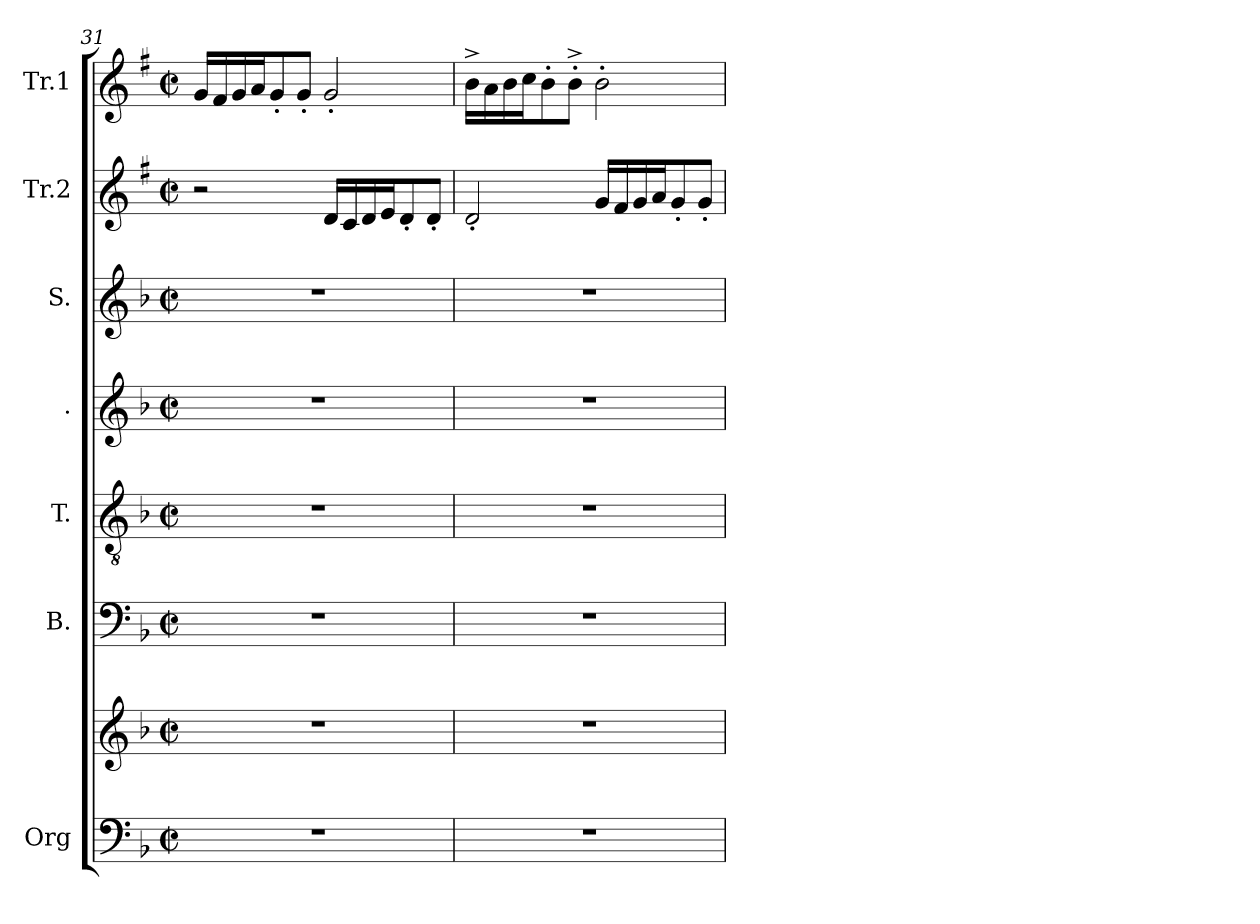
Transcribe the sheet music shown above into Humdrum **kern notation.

**kern	**kern	**kern	**kern	**kern	**kern	**kern	**kern
*part7	*part7	*part6	*part5	*part4	*part3	*part2	*part1
*staff8	*staff7	*staff6	*staff5	*staff4	*staff3	*staff2	*staff1
*I"Org	*	*I"B.	*I"T.	*I".	*I"S.	*I"Tr.2	*I"Tr.1
*	*	*I'B.	*I'T.	*	*I'S.	*I'Tr.2	*I'Tr.1
!!LO:LB:g=z
*clefF4	*clefG2	*clefF4	*clefGv2	*clefG2	*clefG2	*clefG2	*clefG2
*	*	*	*	*	*	*ITrd1c2	*ITrd1c2
*k[b-]	*k[b-]	*k[b-]	*k[b-]	*k[b-]	*k[b-]	*k[b-]	*k[b-]
*F:	*F:	*F:	*F:	*F:	*F:	*F:	*F:
*M2/2	*M2/2	*M2/2	*M2/2	*M2/2	*M2/2	*M2/2	*M2/2
*met(c|)	*met(c|)	*met(c|)	*met(c|)	*met(c|)	*met(c|)	*met(c|)	*met(c|)
=31	=31	=31	=31	=31	=31	=31	=31
*	*	*	*	*	*^	*	*
1r	1r	1r	1r	1r	1r	2ryy	2r	16f/LL
.	.	.	.	.	.	.	.	16e/
.	.	.	.	.	.	.	.	16f/
.	.	.	.	.	.	.	.	16g/J
.	.	.	.	.	.	.	.	8f'</
.	.	.	.	.	.	.	.	8f'</J
.	.	.	.	.	.	16ryy	16c/LL	2f'</
.	.	.	.	.	.	4..ryy	16B-/	.
.	.	.	.	.	.	.	16c/	.
.	.	.	.	.	.	.	16d/J	.
.	.	.	.	.	.	.	8c'</	.
.	.	.	.	.	.	.	8c'</J	.
*	*	*	*	*	*v	*v	*	*
=32	=32	=32	=32	=32	=32	=32	=32
1r	1r	1r	1r	1r	1r	2c'</	16a^>\LL
.	.	.	.	.	.	.	16g\
.	.	.	.	.	.	.	16a\
.	.	.	.	.	.	.	16b-\J
.	.	.	.	.	.	.	8a'>\
.	.	.	.	.	.	.	8a^>'>\J
.	.	.	.	.	.	16f/LL	2a'>\
.	.	.	.	.	.	16e/	.
.	.	.	.	.	.	16f/	.
.	.	.	.	.	.	16g/J	.
.	.	.	.	.	.	8f'</	.
.	.	.	.	.	.	8f'</J	.
=	=	=	=	=	=	=	=
*-	*-	*-	*-	*-	*-	*-	*-
